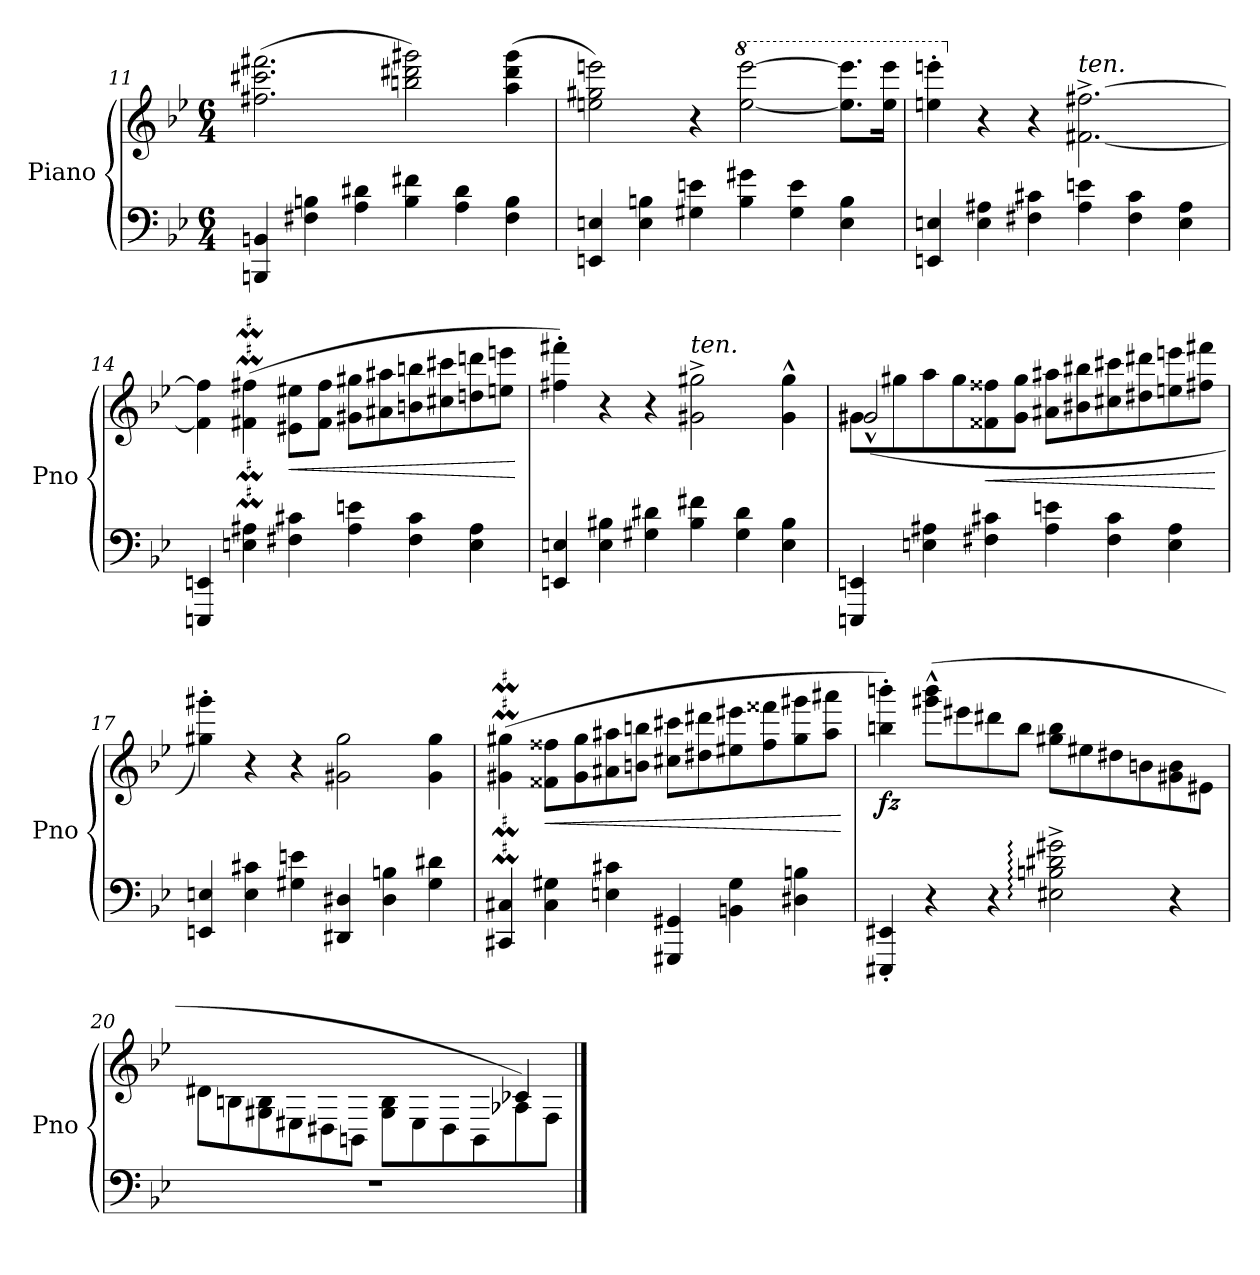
**kern	**kern	**dynam
*part1	*part1	*part1
*staff2	*staff1	*staff1/2
*I"Piano	*	*
*I'Pno	*	*
!!LO:PB:g=z
*clefF4	*clefG2	*
*k[b-e-]	*k[b-e-]	*
*M6/4	*M6/4	*
=11	=11	=11
4BBBn/ 4BBn/	(>2.ff#X\ 2.ccc#X\ 2.fff#X\	.
4F#X\ 4Bn\	.	.
4A\ 4d#X\	.	.
4B\ 4f#X\	2bbn\ 2ddd#X\ 2ggg#X\)	.
4A\ 4d#\	.	.
4F#\ 4B\	(>4aa\ 4ddd#\ 4ggg#\	.
=12	=12	=12
4EEn/ 4En/	2een\ 2gg#X\ 2eeen\)	.
4E\ 4Bn\	.	.
4G#X\ 4en\	4r	.
*	*8va	*
4B\ 4g#X\	[2eee\ [2eeee\	.
4G#\ 4e\	.	.
4E\ 4B\	8.eee\] 8.eeee\]L	.
.	16eee\ 16eeee\Jk	.
=13	=13	=13
4EEn/ 4En/	4eeen\' 4eeeen\'	.
*	*X8va	*
4E\ 4A#X\	4r	.
4F#X\ 4c#X\	4r	.
!	!LO:TX:a:i:t=ten.	!
!	!	!LO:DY:b
4A#\ 4en\	[2.f#X\^ [2.ff#X\^	other-dynamics
4F#\ 4c#\	.	.
4E\ 4A#\	.	.
!!LO:LB:g=z
=14	=14	=14
4EEEn/ 4EEn/	4f#\] 4ff#\]	.
4En\ 4A#X\	(>4f#X\M 4ff#X\M	.
!	!	!LO:HP:b
4F#X\ 4c#X\	8e#X\ 8ee#X\L	<
.	8f#\ 8ff#\J	.
4A#\ 4en\	8g#X\ 8gg#X\L	.
.	8a#X\ 8aa#X\	.
4F#\ 4c#\	8bn\ 8bbn\	.
.	8cc#X\ 8ccc#X\	.
4E\ 4A#\	8ddn\ 8dddn\	.
.	8een\ 8eeen\J	.
.	.	[
=15	=15	=15
4EEn/ 4En/	4ff#X\' 4fff#X\')	.
4E\ 4B#X\	4r	.
4G#X\ 4d#X\	4r	.
!	!LO:TX:a:i:t=ten.	!
4B#\ 4f#X\	2g#X\^ 2gg#X\^	.
4G#\ 4d#\	.	.
4E\ 4B#\	4g#\^^ 4gg#\^^	.
!!LO:LB:g=z
=16	=16	=16
*	*^	*
4EEEn/ 4EEn/	8g#X\L	(>2g#^^/	.
.	8gg#X\	.	.
4En\ 4A#X\	8aa\	.	.
.	8gg#\	.	.
!	!	!	!LO:HP:b
4F#X\ 4c#X\	8f##X\ 8ff##X\	1ryy	<
.	8g#\ 8gg#\J	.	.
4A#\ 4en\	8a#X\ 8aa#X\L	.	.
.	8b#X\ 8bb#X\	.	.
4F#\ 4c#\	8cc#X\ 8ccc#X\	.	.
.	8dd#X\ 8ddd#X\	.	.
4E\ 4A#\	8een\ 8eeen\	.	.
.	8ff#X\ 8fff#X\J	.	.
*	*v	*v	*
.	.	[
=17	=17	=17
4EEn/ 4En/	4gg#X\' 4ggg#X\')	.
!	!	!LO:DY:b
4E\ 4c#X\	4r	other-dynamics
4G#X\ 4en\	4r	.
4DD#X/ 4D#X/	2g#X\ 2gg#\	.
4D#\ 4Bn\	.	.
4G#\ 4d#X\	4g#\ 4gg#\	.
!!LO:LB:g=z
=18	=18	=18
4CC#X/ 4C#X/	(>4g#X\M 4gg#X\M	.
!	!	!LO:HP:b
4C#\ 4G#X\	8f##X\ 8ff##X\L	<
.	8g#\ 8gg#\	.
4En\ 4c#X\	8a#X\ 8aa#X\	.
.	8bn\ 8bbn\J	.
4GGG#X/ 4GG#X/	8cc#X\ 8ccc#X\L	.
.	8dd#X\ 8ddd#X\	.
4BBn\ 4G#\	8ee#X\ 8eee#X\	.
.	8ff##\ 8fff##X\	.
4D#X\ 4Bn\	8gg#\ 8ggg#X\	.
.	8aa#\ 8aaa#X\J	.
.	.	[
=19	=19	=19
!	!	!LO:DY:b
4EEE#X/' 4EE#X/'	4bbn\' 4bbbn\')	fz
4r	(>8ggg#X\^^ 8bbb\^^L	.
.	8eee#X\	.
4r	8ddd#X\	.
.	8bb\J	.
2E#X\:^ 2Bn\:^ 2d#X\:^ 2g#X\:^	8gg#X\ 8bb\L	.
.	8ee#X\	.
.	8dd#X\	.
.	8bn\	.
4r	8g#X\ 8b\	.
.	8e#X\J	.
!!LO:PB:g=z
=20	=20	=20
*	*^	*
!	!	!	!LO:DY:b
1.r	8d#X\L	4ryy	other-dynamics
.	8Bn\	.	.
*	*v	*v	*
.	8G#X\ 8B\	.
.	8E#X\	.
.	8D#X\	.
.	8BBn\J	.
.	8G#\ 8B\L	.
.	8E#\	.
.	8D#\	.
.	8BB\	.
*	*^	*
.	8A-X\	4c-X/)	.
.	8F\J	.	.
*	*v	*v	*
==	==	==
*-	*-	*-
